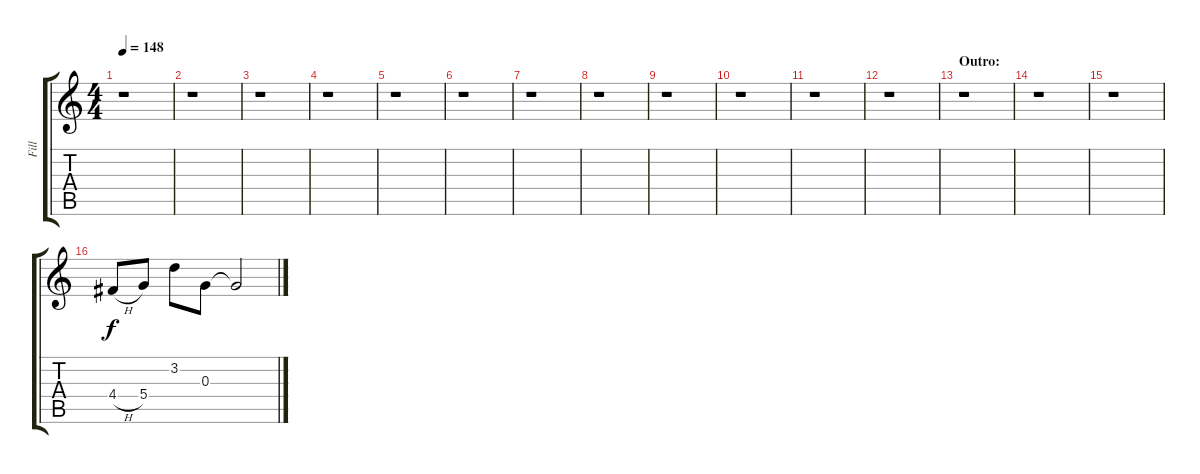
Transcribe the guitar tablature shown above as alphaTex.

\track ("Fill" "Fill") {instrument distortionguitar}
\staff {score tabs}
\tuning (E4 B3 G3 D3 A2 E2) {hide}
\ts (4 4)
\tempo 148
\clef g2
\ks c
r.1{dy f} |
r.1 |
r.1 |
r.1 |
r.1 |
r.1 |
r.1 |
r.1 |
r.1 |
r.1 |
r.1 |
r.1 |
\section ("" "Outro:")
r.1 |
r.1 |
r.1 |
4.4{h}.8 5.4.8 3.2.8 0.3.8 0.3{t}.2
